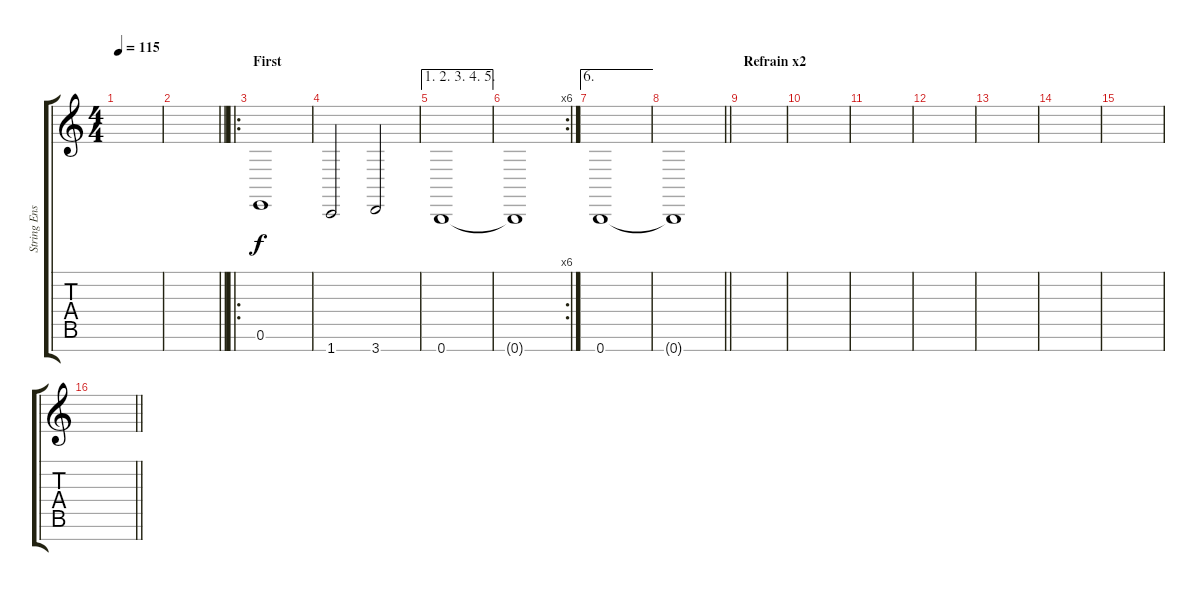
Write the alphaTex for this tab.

\track ("String Ensemble" "String Ens") {instrument stringensemble1}
\staff {score tabs}
\tuning (E4 B3 G3 D3 A2 E2 B1) {hide}
\ts (4 4)
\tempo 115
\clef g2
\ks c
|
\barLineRight lightlight
|
\ro
\section ("" "First")
0.6.1 |
1.7.2 3.7.2 |
\ae (1 2 3 4 5)
0.7.1 |
\rc 6
0.7{t}.1 |
\ae 6
0.7.1 |
\barLineRight lightlight
0.7{t}.1 |
\section ("" "Refrain x2")
|
|
|
|
|
|
|
\barLineRight lightlight
